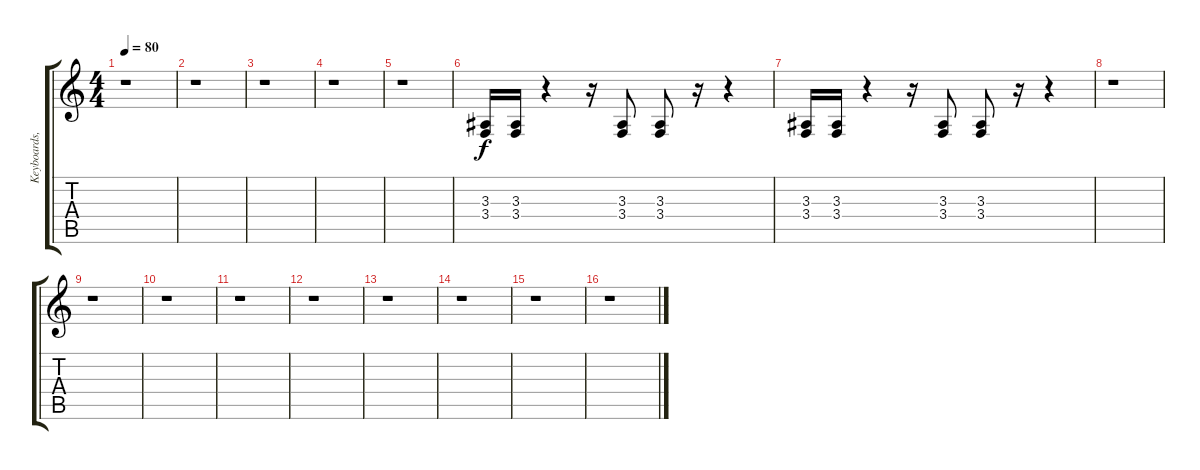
\track ("Keyboards, Additionnal Drums" "Keyboards,") {instrument taikodrum}
\staff {score tabs}
\tuning (E4 B3 G3 D3 A2 E2) {hide}
\ts (4 4)
\tempo 80
\clef g2
\ks c
r.1{dy f} |
r.1 |
r.1 |
r.1 |
r.1 |
(3.3 3.4).16 (3.3 3.4).16 r.4 r.16 (3.3 3.4).8 (3.3 3.4).8 r.16 r.4 |
(3.3 3.4).16 (3.3 3.4).16 r.4 r.16 (3.3 3.4).8 (3.3 3.4).8 r.16 r.4 |
r.1 |
r.1 |
r.1 |
r.1 |
r.1 |
r.1 |
r.1 |
r.1 |
r.1
